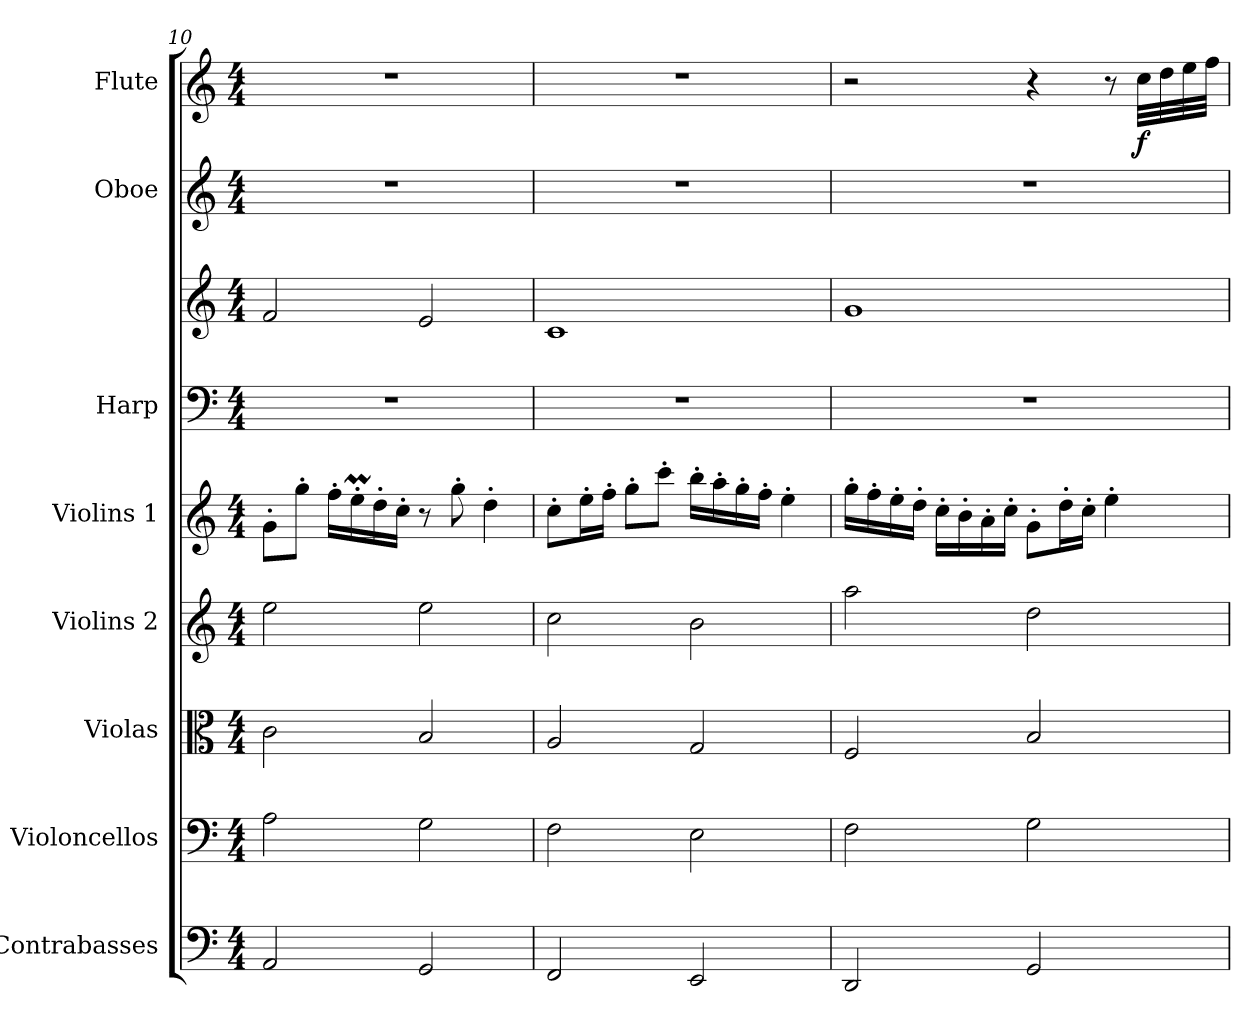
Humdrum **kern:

**kern	**kern	**kern	**kern	**kern	**kern	**kern	**kern	**kern	**dynam
*part8	*part7	*part6	*part5	*part4	*part3	*part3	*part2	*part1	*part1
*staff9	*staff8	*staff7	*staff6	*staff5	*staff4	*staff3	*staff2	*staff1	*staff1
*I"Contrabasses	*I"Violoncellos	*I"Violas	*I"Violins 2	*I"Violins 1	*I"Harp	*	*I"Oboe	*I"Flute	*
*I'Cbs.	*I'Vcs.	*I'Vlas.	*I'Vlns. 2	*I'Vlns. 1	*I'Hrp.	*	*I'Ob.	*I'Fl.	*
*clefF4	*clefF4	*clefC3	*clefG2	*clefG2	*clefF4	*clefG2	*clefG2	*clefG2	*
*ITrd7c12	*	*	*	*	*	*	*	*	*
*k[]	*k[]	*k[]	*k[]	*k[]	*k[]	*k[]	*k[]	*k[]	*
*M4/4	*M4/4	*M4/4	*M4/4	*M4/4	*M4/4	*M4/4	*M4/4	*M4/4	*
=10	=10	=10	=10	=10	=10	=10	=10	=10	=10
2AAA/	2A\	2c\	2ee\	8g'\L	1r	2f/	1r	1r	.
.	.	.	.	8gg'\J	.	.	.	.	.
.	.	.	.	16ff'\LL	.	.	.	.	.
.	.	.	.	16eem'\	.	.	.	.	.
.	.	.	.	16dd'\	.	.	.	.	.
.	.	.	.	16cc'\JJ	.	.	.	.	.
2GGG/	2G\	2B/	2ee\	8r	.	2e/	.	.	.
.	.	.	.	8gg'\	.	.	.	.	.
.	.	.	.	4dd'\	.	.	.	.	.
!!LO:PB:g=z
=11	=11	=11	=11	=11	=11	=11	=11	=11	=11
2FFF/	2F\	2A/	2cc\	8cc'\L	1r	1c	1r	1r	.
.	.	.	.	16ee'\L	.	.	.	.	.
.	.	.	.	16ff'\JJ	.	.	.	.	.
.	.	.	.	8gg'\L	.	.	.	.	.
.	.	.	.	8ccc'\J	.	.	.	.	.
2EEE/	2E\	2G/	2b\	16bb'\LL	.	.	.	.	.
.	.	.	.	16aa'\	.	.	.	.	.
.	.	.	.	16gg'\	.	.	.	.	.
.	.	.	.	16ff'\JJ	.	.	.	.	.
.	.	.	.	4ee'\	.	.	.	.	.
=12	=12	=12	=12	=12	=12	=12	=12	=12	=12
2DDD/	2F\	2F/	2aa\	16gg'\LL	1r	1g	1r	2r	.
.	.	.	.	16ff'\	.	.	.	.	.
.	.	.	.	16ee'\	.	.	.	.	.
.	.	.	.	16dd'\JJ	.	.	.	.	.
.	.	.	.	16cc'\LL	.	.	.	.	.
.	.	.	.	16b'\	.	.	.	.	.
.	.	.	.	16a'\	.	.	.	.	.
.	.	.	.	16cc'\JJ	.	.	.	.	.
2GGG/	2G\	2B/	2dd\	8g'\L	.	.	.	4r	.
.	.	.	.	16dd'\L	.	.	.	.	.
.	.	.	.	16cc'\JJ	.	.	.	.	.
.	.	.	.	4ee'\	.	.	.	8r	.
!	!	!	!	!	!	!	!	!	!LO:DY:b
.	.	.	.	.	.	.	.	32cc\LLL	f
.	.	.	.	.	.	.	.	32dd\	.
.	.	.	.	.	.	.	.	32ee\	.
.	.	.	.	.	.	.	.	32ff\JJJ	.
=	=	=	=	=	=	=	=	=	=
*-	*-	*-	*-	*-	*-	*-	*-	*-	*-
